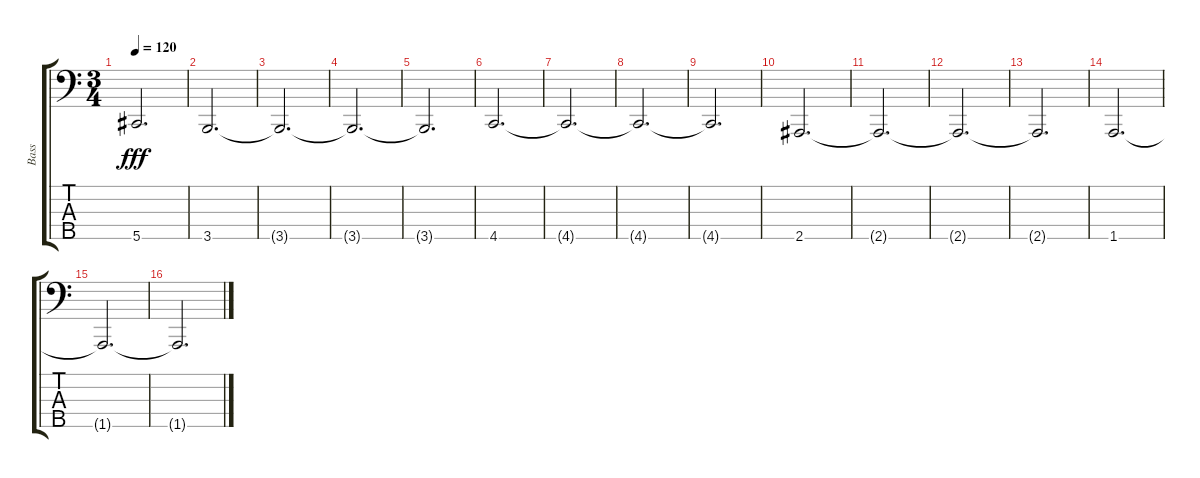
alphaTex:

\track ("Bass" "Bass") {instrument fretlessbass}
\staff {score tabs}
\tuning (F2 Db2 Ab1 Eb1 Ab0) {hide}
\ts (3 4)
\tempo 120
\clef f4
\ks c
5.5{t}.2{d dy fff} |
3.5.2{d} |
3.5{t}.2{d} |
3.5{t}.2{d} |
3.5{t}.2{d} |
4.5.2{d} |
4.5{t}.2{d} |
4.5{t}.2{d} |
4.5{t}.2{d} |
2.5.2{d} |
2.5{t}.2{d} |
2.5{t}.2{d} |
2.5{t}.2{d} |
1.5.2{d} |
1.5{t}.2{d} |
1.5{t}.2{d}
